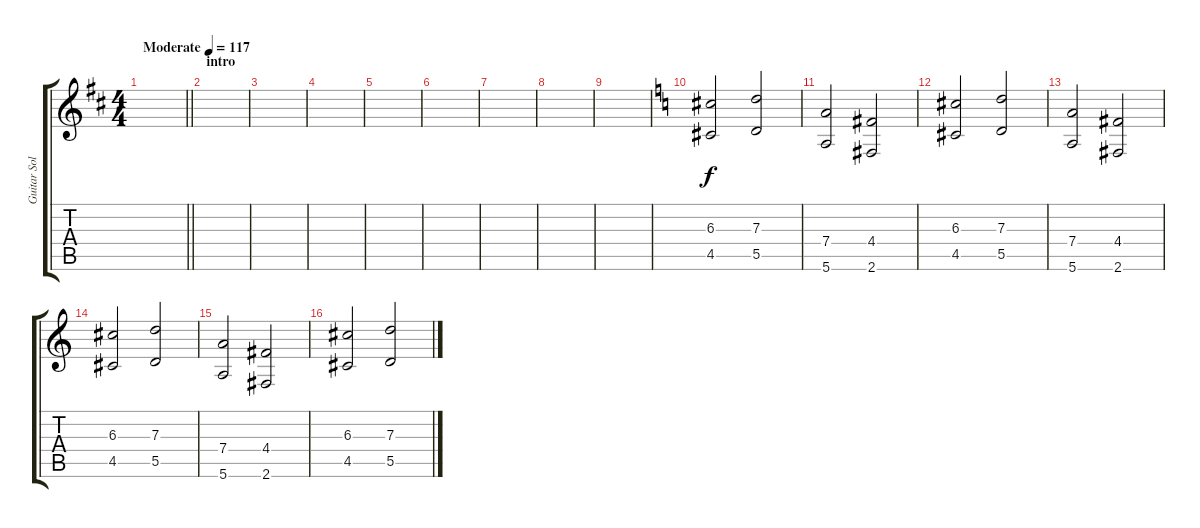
\track ("Guitar Solo 2" "Guitar Sol") {instrument overdrivenguitar}
\staff {score tabs}
\tuning (E4 B3 G3 D3 A2 E2) {hide}
\ts (4 4)
\tempo (117 "Moderate")
\clef g2
\barLineRight lightlight
\ks d
|
\section ("" "intro")
|
|
|
|
|
|
|
|
\ks c
(6.3 4.5).2 (7.3 5.5).2 |
(7.4 5.6).2 (4.4 2.6).2 |
(6.3 4.5).2 (7.3 5.5).2 |
(7.4 5.6).2 (4.4 2.6).2 |
(6.3 4.5).2 (7.3 5.5).2 |
(7.4 5.6).2 (4.4 2.6).2 |
(6.3 4.5).2 (7.3 5.5).2
